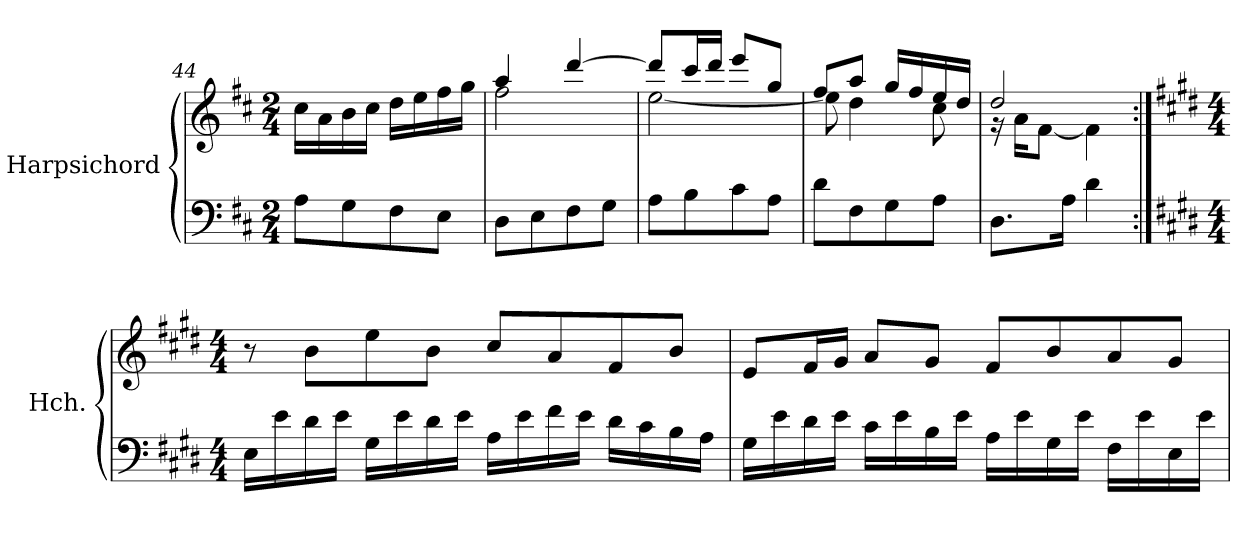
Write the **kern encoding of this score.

**kern	**kern
*part1	*part1
*staff2	*staff1
*I"Harpsichord	*
*I'Hch.	*
*clefF4	*clefG2
*k[f#c#]	*k[f#c#]
*M2/4	*M2/4
=44	=44
8A\L	16cc#\LL
.	16a\
8G\	16b\
.	16cc#\JJ
8F#\	16dd\LL
.	16ee\
8E\J	16ff#\
.	16gg\JJ
=45	=45
*	*^
8D\L	4aa/	2ff#\
8E\	.	.
8F#\	[4ddd/	.
8G\J	.	.
=46	=46	=46
8A\L	8ddd/L]	[2ee\
8B\	16ccc#/L	.
.	16ddd/JJ	.
8c#\	8eee/L	.
8A\J	8gg/J	.
=47	=47	=47
8d\L	8ff#/L	8ee\]
8F#\	8aa/J	4dd\
8G\	16gg/LL	.
.	16ff#/	.
8A\J	16ee/	8cc#\
.	16dd/JJ	.
=48	=48	=48
8.D\L	2dd/	16r
.	.	16a\KL
.	.	[8f#\J
16A\Jk	.	.
4d\	.	4f#\]
*	*v	*v
=1:|!	=1:|!
*k[f#c#g#d#]	*k[f#c#g#d#]
*M4/4	*M4/4
*	*MM96
*	*^
!	!LO:TX:a:B:t=[	!
!	!LO:TX:a:B:t=]	!
*	*v	*v
16E\LL	8r
16e\	.
16d#\	8b\L
16e\JJ	.
16G#\LL	8ee\
16e\	.
16d#\	8b\J
16e\JJ	.
16A\LL	8cc#/L
16e\	.
16f#\	8a/
16e\JJ	.
16d#\LL	8f#/
16c#\	.
16B\	8b/J
16A\JJ	.
=2	=2
16G#\LL	8e/L
16e\	.
16d#\	16f#/L
16e\JJ	16g#/JJ
16c#\LL	8a/L
16e\	.
16B\	8g#/J
16e\JJ	.
16A\LL	8f#/L
16e\	.
16G#\	8b/
16e\JJ	.
16F#\LL	8a/
16e\	.
16E\	8g#/J
16e\JJ	.
=	=
*-	*-
